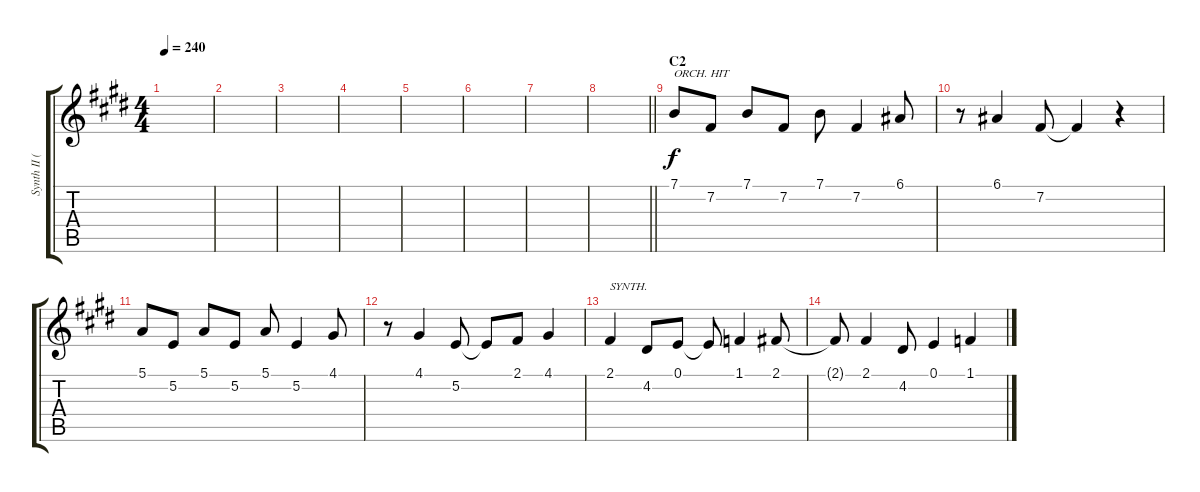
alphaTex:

\track ("Synth II (Kotobuki Tsumugi)" "Synth II (") {instrument lead2sawtooth}
\staff {score tabs}
\tuning (E4 B3 G3 D3 A2 E2) {hide}
\ts (4 4)
\tempo 240
\clef g2
\ks e
|
|
|
|
|
|
|
\barLineRight lightlight
|
\section ("" "C2")
7.1.8{txt "ORCH. HIT" instrument orchestrahit} 7.2.8 7.1.8 7.2.8 7.1.8 7.2.4 6.1.8 |
r.8 6.1.4 7.2.8 7.2{t}.4 r.4 |
5.1.8 5.2.8 5.1.8 5.2.8 5.1.8 5.2.4 4.1.8 |
r.8 4.1.4 5.2.8 5.2{t}.8 2.1.8 4.1.4 |
2.1.4{txt "SYNTH." instrument lead2sawtooth} 4.2.8 0.1.8 0.1{t}.8 1.1.4 2.1.8 |
2.1{t}.8 2.1.4 4.2.8 0.1.4 1.1.4
